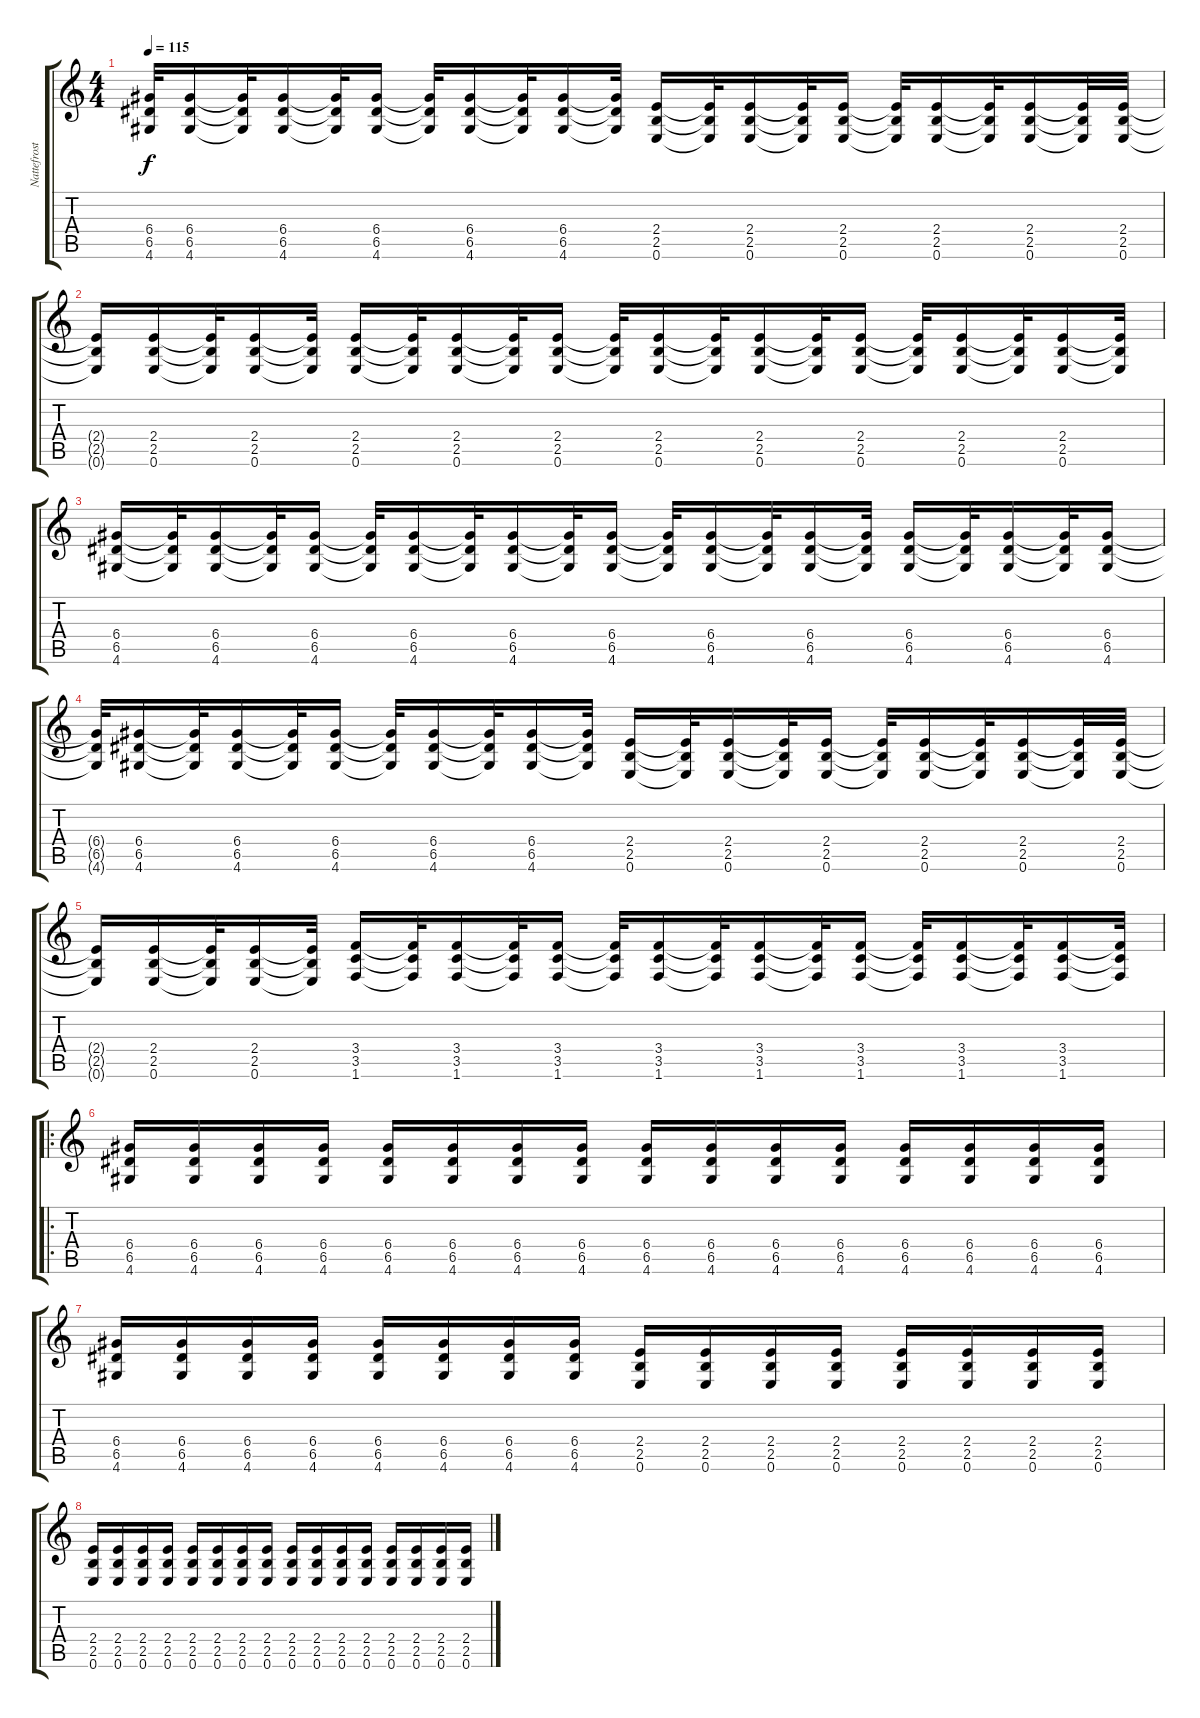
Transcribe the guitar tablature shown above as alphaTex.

\track ("Nattefrost" "Nattefrost") {instrument distortionguitar}
\staff {score tabs}
\tuning (E4 B3 G3 D3 A2 E2) {hide}
\ts (4 4)
\tempo 115
\clef g2
\ks c
(6.4{t} 6.5{t} 4.6{t}).32{dy f} (6.4 6.5 4.6).16 (6.4{t} 6.5{t} 4.6{t}).32 (6.4 6.5 4.6).16 (6.4{t} 6.5{t} 4.6{t}).32 (6.4 6.5 4.6).16 (6.4{t} 6.5{t} 4.6{t}).32 (6.4 6.5 4.6).16 (6.4{t} 6.5{t} 4.6{t}).32 (6.4 6.5 4.6).16 (6.4{t} 6.5{t} 4.6{t}).32 (2.4 2.5 0.6).16 (2.4{t} 2.5{t} 0.6{t}).32 (2.4 2.5 0.6).16 (2.4{t} 2.5{t} 0.6{t}).32 (2.4 2.5 0.6).16 (2.4{t} 2.5{t} 0.6{t}).32 (2.4 2.5 0.6).16 (2.4{t} 2.5{t} 0.6{t}).32 (2.4 2.5 0.6).16 (2.4{t} 2.5{t} 0.6{t}).32 (2.4 2.5 0.6).32 |
(2.4{t} 2.5{t} 0.6{t}).16 (2.4 2.5 0.6).16 (2.4{t} 2.5{t} 0.6{t}).32 (2.4 2.5 0.6).16 (2.4{t} 2.5{t} 0.6{t}).32 (2.4 2.5 0.6).16 (2.4{t} 2.5{t} 0.6{t}).32 (2.4 2.5 0.6).16 (2.4{t} 2.5{t} 0.6{t}).32 (2.4 2.5 0.6).16 (2.4{t} 2.5{t} 0.6{t}).32 (2.4 2.5 0.6).16 (2.4{t} 2.5{t} 0.6{t}).32 (2.4 2.5 0.6).16 (2.4{t} 2.5{t} 0.6{t}).32 (2.4 2.5 0.6).16 (2.4{t} 2.5{t} 0.6{t}).32 (2.4 2.5 0.6).16 (2.4{t} 2.5{t} 0.6{t}).32 (2.4 2.5 0.6).16 (2.4{t} 2.5{t} 0.6{t}).32 |
(6.4 6.5 4.6).16 (6.4{t} 6.5{t} 4.6{t}).32 (6.4 6.5 4.6).16 (6.4{t} 6.5{t} 4.6{t}).32 (6.4 6.5 4.6).16 (6.4{t} 6.5{t} 4.6{t}).32 (6.4 6.5 4.6).16 (6.4{t} 6.5{t} 4.6{t}).32 (6.4 6.5 4.6).16 (6.4{t} 6.5{t} 4.6{t}).32 (6.4 6.5 4.6).16 (6.4{t} 6.5{t} 4.6{t}).32 (6.4 6.5 4.6).16 (6.4{t} 6.5{t} 4.6{t}).32 (6.4 6.5 4.6).16 (6.4{t} 6.5{t} 4.6{t}).32 (6.4 6.5 4.6).16 (6.4{t} 6.5{t} 4.6{t}).32 (6.4 6.5 4.6).16 (6.4{t} 6.5{t} 4.6{t}).32 (6.4 6.5 4.6).16 |
(6.4{t} 6.5{t} 4.6{t}).32 (6.4 6.5 4.6).16 (6.4{t} 6.5{t} 4.6{t}).32 (6.4 6.5 4.6).16 (6.4{t} 6.5{t} 4.6{t}).32 (6.4 6.5 4.6).16 (6.4{t} 6.5{t} 4.6{t}).32 (6.4 6.5 4.6).16 (6.4{t} 6.5{t} 4.6{t}).32 (6.4 6.5 4.6).16 (6.4{t} 6.5{t} 4.6{t}).32 (2.4 2.5 0.6).16 (2.4{t} 2.5{t} 0.6{t}).32 (2.4 2.5 0.6).16 (2.4{t} 2.5{t} 0.6{t}).32 (2.4 2.5 0.6).16 (2.4{t} 2.5{t} 0.6{t}).32 (2.4 2.5 0.6).16 (2.4{t} 2.5{t} 0.6{t}).32 (2.4 2.5 0.6).16 (2.4{t} 2.5{t} 0.6{t}).32 (2.4 2.5 0.6).32 |
(2.4{t} 2.5{t} 0.6{t}).16 (2.4 2.5 0.6).16 (2.4{t} 2.5{t} 0.6{t}).32 (2.4 2.5 0.6).16 (2.4{t} 2.5{t} 0.6{t}).32 (3.4 3.5 1.6).16 (3.4{t} 3.5{t} 1.6{t}).32 (3.4 3.5 1.6).16 (3.4{t} 3.5{t} 1.6{t}).32 (3.4 3.5 1.6).16 (3.4{t} 3.5{t} 1.6{t}).32 (3.4 3.5 1.6).16 (3.4{t} 3.5{t} 1.6{t}).32 (3.4 3.5 1.6).16 (3.4{t} 3.5{t} 1.6{t}).32 (3.4 3.5 1.6).16 (3.4{t} 3.5{t} 1.6{t}).32 (3.4 3.5 1.6).16 (3.4{t} 3.5{t} 1.6{t}).32 (3.4 3.5 1.6).16 (3.4{t} 3.5{t} 1.6{t}).32 |
\ro
(6.4 6.5 4.6).16 (6.4 6.5 4.6).16 (6.4 6.5 4.6).16 (6.4 6.5 4.6).16 (6.4 6.5 4.6).16 (6.4 6.5 4.6).16 (6.4 6.5 4.6).16 (6.4 6.5 4.6).16 (6.4 6.5 4.6).16 (6.4 6.5 4.6).16 (6.4 6.5 4.6).16 (6.4 6.5 4.6).16 (6.4 6.5 4.6).16 (6.4 6.5 4.6).16 (6.4 6.5 4.6).16 (6.4 6.5 4.6).16 |
(6.4 6.5 4.6).16 (6.4 6.5 4.6).16 (6.4 6.5 4.6).16 (6.4 6.5 4.6).16 (6.4 6.5 4.6).16 (6.4 6.5 4.6).16 (6.4 6.5 4.6).16 (6.4 6.5 4.6).16 (2.4 2.5 0.6).16 (2.4 2.5 0.6).16 (2.4 2.5 0.6).16 (2.4 2.5 0.6).16 (2.4 2.5 0.6).16 (2.4 2.5 0.6).16 (2.4 2.5 0.6).16 (2.4 2.5 0.6).16 |
(2.4 2.5 0.6).16 (2.4 2.5 0.6).16 (2.4 2.5 0.6).16 (2.4 2.5 0.6).16 (2.4 2.5 0.6).16 (2.4 2.5 0.6).16 (2.4 2.5 0.6).16 (2.4 2.5 0.6).16 (2.4 2.5 0.6).16 (2.4 2.5 0.6).16 (2.4 2.5 0.6).16 (2.4 2.5 0.6).16 (2.4 2.5 0.6).16 (2.4 2.5 0.6).16 (2.4 2.5 0.6).16 (2.4 2.5 0.6).16
